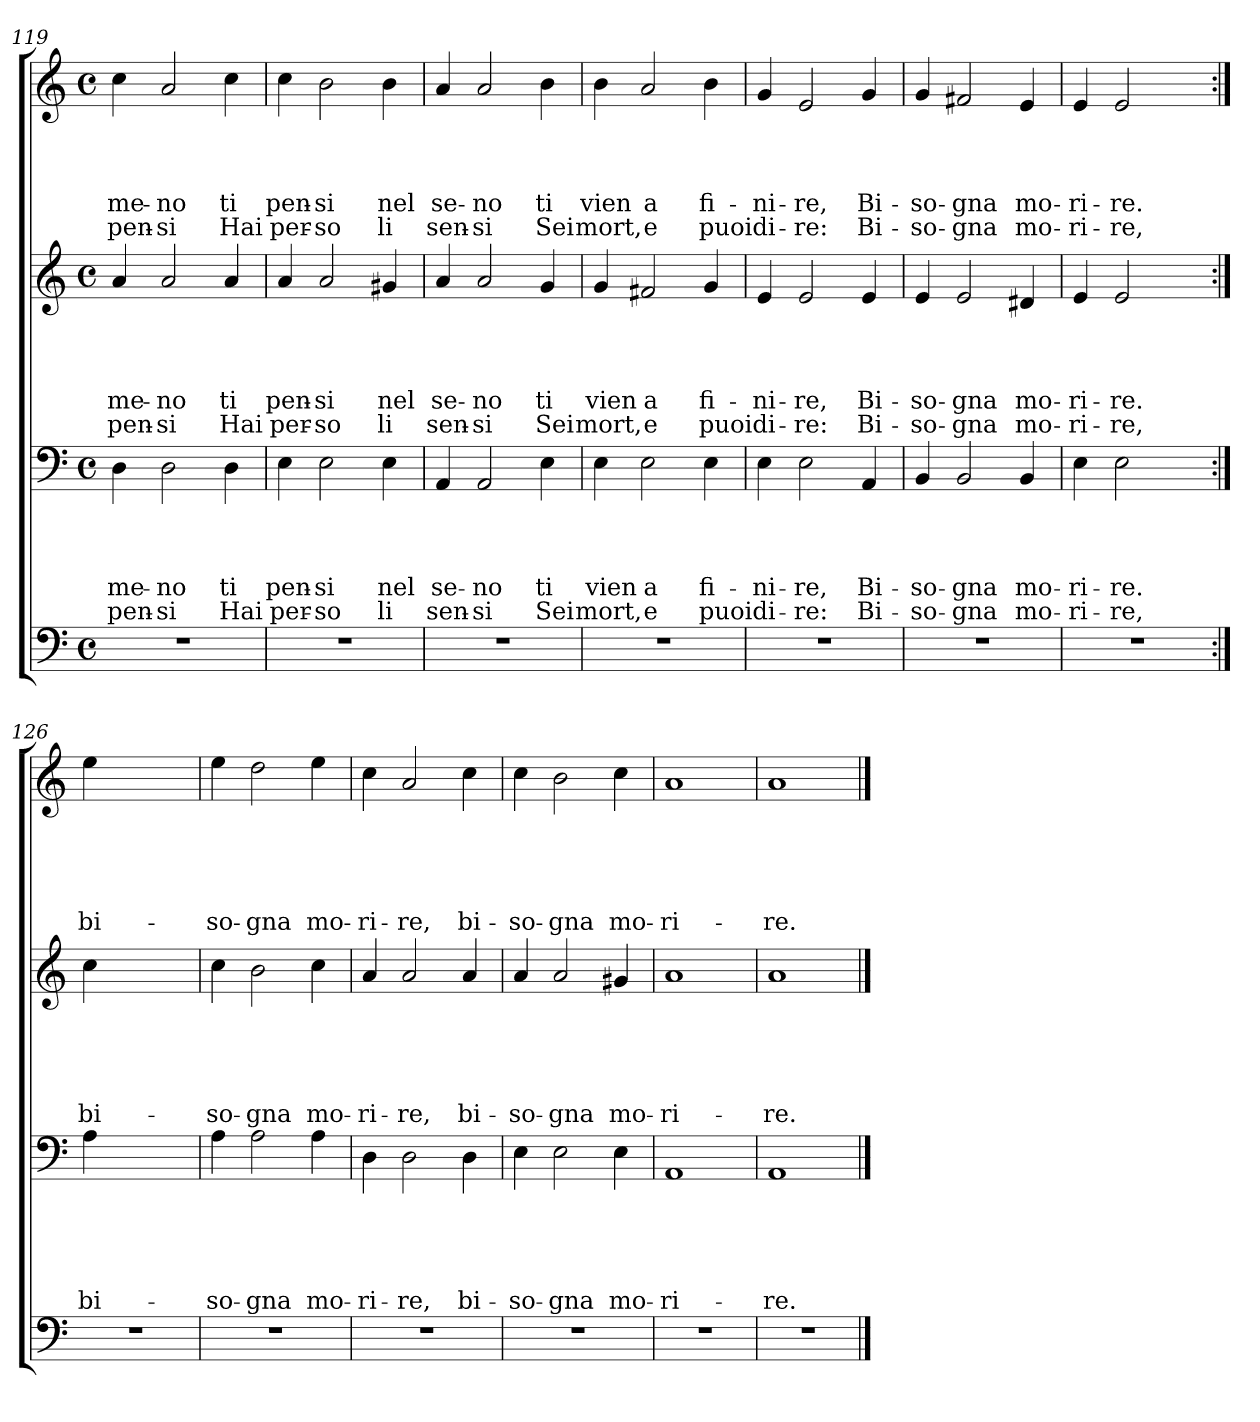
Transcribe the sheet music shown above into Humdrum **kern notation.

**kern	**kern	**text	**text	**text	**text	**text	**kern	**text	**text	**text	**text	**text	**kern	**text	**text	**text	**text	**text
*part4	*part3	*part3	*part3	*part3	*part3	*part3	*part2	*part2	*part2	*part2	*part2	*part2	*part1	*part1	*part1	*part1	*part1	*part1
*staff4	*staff3	*staff3	*staff3	*staff3	*staff3	*staff3	*staff2	*staff2	*staff2	*staff2	*staff2	*staff2	*staff1	*staff1	*staff1	*staff1	*staff1	*staff1
*clefF4	*clefF4	*	*	*	*	*	*clefG2	*	*	*	*	*	*clefG2	*	*	*	*	*
*k[]	*k[]	*	*	*	*	*	*k[]	*	*	*	*	*	*k[]	*	*	*	*	*
*C:	*C:	*	*	*	*	*	*C:	*	*	*	*	*	*C:	*	*	*	*	*
*M4/4	*M4/4	*	*	*	*	*	*M4/4	*	*	*	*	*	*M4/4	*	*	*	*	*
*met(c)	*met(c)	*	*	*	*	*	*met(c)	*	*	*	*	*	*met(c)	*	*	*	*	*
=119	=119	=119	=119	=119	=119	=119	=119	=119	=119	=119	=119	=119	=119	=119	=119	=119	=119	=119
!	!	!	!	!	!LO:LY:b	!LO:LY:b	!	!	!	!	!LO:LY:b	!LO:LY:b	!	!	!	!	!LO:LY:b	!LO:LY:b
1r	4D\	.	.	.	me-	pen-	4a/	.	.	.	me-	pen-	4cc\	.	.	.	me-	pen-
!	!	!	!	!	!LO:LY:b	!LO:LY:b	!	!	!	!	!LO:LY:b	!LO:LY:b	!	!	!	!	!LO:LY:b	!LO:LY:b
.	2D\	.	.	.	-no	-si	2a/	.	.	.	-no	-si	2a/	.	.	.	-no	-si
!	!	!	!	!	!LO:LY:b	!LO:LY:b	!	!	!	!	!LO:LY:b	!LO:LY:b	!	!	!	!	!LO:LY:b	!LO:LY:b
.	4D\	.	.	.	ti	Hai	4a/	.	.	.	ti	Hai	4cc\	.	.	.	ti	Hai
=120	=120	=120	=120	=120	=120	=120	=120	=120	=120	=120	=120	=120	=120	=120	=120	=120	=120	=120
!	!	!	!	!	!LO:LY:b	!LO:LY:b	!	!	!	!	!LO:LY:b	!LO:LY:b	!	!	!	!	!LO:LY:b	!LO:LY:b
1r	4E\	.	.	.	pen-	per-	4a/	.	.	.	pen-	per-	4cc\	.	.	.	pen-	per-
!	!	!	!	!	!LO:LY:b	!LO:LY:b	!	!	!	!	!LO:LY:b	!LO:LY:b	!	!	!	!	!LO:LY:b	!LO:LY:b
.	2E\	.	.	.	-si	-so	2a/	.	.	.	-si	-so	2b\	.	.	.	-si	-so
!	!	!	!	!	!LO:LY:b	!LO:LY:b	!	!	!	!	!LO:LY:b	!LO:LY:b	!	!	!	!	!LO:LY:b	!LO:LY:b
.	4E\	.	.	.	nel	li	4g#X/	.	.	.	nel	li	4b\	.	.	.	nel	li
=121	=121	=121	=121	=121	=121	=121	=121	=121	=121	=121	=121	=121	=121	=121	=121	=121	=121	=121
!	!	!	!	!	!LO:LY:b	!LO:LY:b	!	!	!	!	!LO:LY:b	!LO:LY:b	!	!	!	!	!LO:LY:b	!LO:LY:b
1r	4AA/	.	.	.	se-	sen-	4a/	.	.	.	se-	sen-	4a/	.	.	.	se-	sen-
!	!	!	!	!	!LO:LY:b	!LO:LY:b	!	!	!	!	!LO:LY:b	!LO:LY:b	!	!	!	!	!LO:LY:b	!LO:LY:b
.	2AA/	.	.	.	-no	-si	2a/	.	.	.	-no	-si	2a/	.	.	.	-no	-si
!	!	!	!	!	!LO:LY:b	!LO:LY:b	!	!	!	!	!LO:LY:b	!LO:LY:b	!	!	!	!	!LO:LY:b	!LO:LY:b
.	4E\	.	.	.	ti	Sei	4g/	.	.	.	ti	Sei	4b\	.	.	.	ti	Sei
=122	=122	=122	=122	=122	=122	=122	=122	=122	=122	=122	=122	=122	=122	=122	=122	=122	=122	=122
!	!	!	!	!	!LO:LY:b	!LO:LY:b	!	!	!	!	!LO:LY:b	!LO:LY:b	!	!	!	!	!LO:LY:b	!LO:LY:b
1r	4E\	.	.	.	vien	mort,	4g/	.	.	.	vien	mort,	4b\	.	.	.	vien	mort,
!	!	!	!	!	!LO:LY:b	!LO:LY:b	!	!	!	!	!LO:LY:b	!LO:LY:b	!	!	!	!	!LO:LY:b	!LO:LY:b
.	2E\	.	.	.	a	e	2f#X/	.	.	.	a	e	2a/	.	.	.	a	e
!	!	!	!	!	!LO:LY:b	!LO:LY:b	!	!	!	!	!LO:LY:b	!LO:LY:b	!	!	!	!	!LO:LY:b	!LO:LY:b
.	4E\	.	.	.	fi-	puoi	4g/	.	.	.	fi-	puoi	4b\	.	.	.	fi-	puoi
=123	=123	=123	=123	=123	=123	=123	=123	=123	=123	=123	=123	=123	=123	=123	=123	=123	=123	=123
!	!	!	!	!	!LO:LY:b	!LO:LY:b	!	!	!	!	!LO:LY:b	!LO:LY:b	!	!	!	!	!LO:LY:b	!LO:LY:b
1r	4E\	.	.	.	-ni-	di-	4e/	.	.	.	-ni-	di-	4g/	.	.	.	-ni-	di-
!	!	!	!	!	!LO:LY:b	!LO:LY:b	!	!	!	!	!LO:LY:b	!LO:LY:b	!	!	!	!	!LO:LY:b	!LO:LY:b
.	2E\	.	.	.	-re,	-re:	2e/	.	.	.	-re,	-re:	2e/	.	.	.	-re,	-re:
!	!	!	!	!	!LO:LY:b	!LO:LY:b	!	!	!	!	!LO:LY:b	!LO:LY:b	!	!	!	!	!LO:LY:b	!LO:LY:b
.	4AA/	.	.	.	Bi-	Bi-	4e/	.	.	.	Bi-	Bi-	4g/	.	.	.	Bi-	Bi-
!!LO:LB:g=z
=124	=124	=124	=124	=124	=124	=124	=124	=124	=124	=124	=124	=124	=124	=124	=124	=124	=124	=124
!	!	!	!	!	!LO:LY:b	!LO:LY:b	!	!	!	!	!LO:LY:b	!LO:LY:b	!	!	!	!	!LO:LY:b	!LO:LY:b
1r	4BB/	.	.	.	-so-	-so-	4e/	.	.	.	-so-	-so-	4g/	.	.	.	-so-	-so-
!	!	!	!	!	!LO:LY:b	!LO:LY:b	!	!	!	!	!LO:LY:b	!LO:LY:b	!	!	!	!	!LO:LY:b	!LO:LY:b
.	2BB/	.	.	.	-gna	-gna	2e/	.	.	.	-gna	-gna	2f#X/	.	.	.	-gna	-gna
!	!	!	!	!	!LO:LY:b	!LO:LY:b	!	!	!	!	!LO:LY:b	!LO:LY:b	!	!	!	!	!LO:LY:b	!LO:LY:b
.	4BB/	.	.	.	mo-	mo-	4d#X/	.	.	.	mo-	mo-	4e/	.	.	.	mo-	mo-
=125	=125	=125	=125	=125	=125	=125	=125	=125	=125	=125	=125	=125	=125	=125	=125	=125	=125	=125
!	!	!	!	!	!LO:LY:b	!LO:LY:b	!	!	!	!	!LO:LY:b	!LO:LY:b	!	!	!	!	!LO:LY:b	!LO:LY:b
1r	4E\	.	.	.	-ri-	-ri-	4e/	.	.	.	-ri-	-ri-	4e/	.	.	.	-ri-	-ri-
!	!	!	!	!	!LO:LY:b	!LO:LY:b	!	!	!	!	!LO:LY:b	!LO:LY:b	!	!	!	!	!LO:LY:b	!LO:LY:b
.	2E\	.	.	.	-re.	-re,	2e/	.	.	.	-re.	-re,	2e/	.	.	.	-re.	-re,
.	4ryy	.	.	.	.	.	4ryy	.	.	.	.	.	4ryy	.	.	.	.	.
=126:|!	=126:|!	=126:|!	=126:|!	=126:|!	=126:|!	=126:|!	=126:|!	=126:|!	=126:|!	=126:|!	=126:|!	=126:|!	=126:|!	=126:|!	=126:|!	=126:|!	=126:|!	=126:|!
!	!	!	!	!	!	!LO:LY:b	!	!	!	!	!	!LO:LY:b	!	!	!	!	!	!LO:LY:b
1r	4A\	.	.	.	.	bi-	4cc\	.	.	.	.	bi-	4ee\	.	.	.	.	bi-
.	2.ryy	.	.	.	.	.	2.ryy	.	.	.	.	.	2.ryy	.	.	.	.	.
=127	=127	=127	=127	=127	=127	=127	=127	=127	=127	=127	=127	=127	=127	=127	=127	=127	=127	=127
!	!	!	!	!	!	!LO:LY:b	!	!	!	!	!	!LO:LY:b	!	!	!	!	!	!LO:LY:b
1r	4A\	.	.	.	.	-so-	4cc\	.	.	.	.	-so-	4ee\	.	.	.	.	-so-
!	!	!	!	!	!	!LO:LY:b	!	!	!	!	!	!LO:LY:b	!	!	!	!	!	!LO:LY:b
.	2A\	.	.	.	.	-gna	2b\	.	.	.	.	-gna	2dd\	.	.	.	.	-gna
!	!	!	!	!	!	!LO:LY:b	!	!	!	!	!	!LO:LY:b	!	!	!	!	!	!LO:LY:b
.	4A\	.	.	.	.	mo-	4cc\	.	.	.	.	mo-	4ee\	.	.	.	.	mo-
=128	=128	=128	=128	=128	=128	=128	=128	=128	=128	=128	=128	=128	=128	=128	=128	=128	=128	=128
!	!	!	!	!	!	!LO:LY:b	!	!	!	!	!	!LO:LY:b	!	!	!	!	!	!LO:LY:b
1r	4D\	.	.	.	.	-ri-	4a/	.	.	.	.	-ri-	4cc\	.	.	.	.	-ri-
!	!	!	!	!	!	!LO:LY:b	!	!	!	!	!	!LO:LY:b	!	!	!	!	!	!LO:LY:b
.	2D\	.	.	.	.	-re,	2a/	.	.	.	.	-re,	2a/	.	.	.	.	-re,
!	!	!	!	!	!	!LO:LY:b	!	!	!	!	!	!LO:LY:b	!	!	!	!	!	!LO:LY:b
.	4D\	.	.	.	.	bi-	4a/	.	.	.	.	bi-	4cc\	.	.	.	.	bi-
=129	=129	=129	=129	=129	=129	=129	=129	=129	=129	=129	=129	=129	=129	=129	=129	=129	=129	=129
!	!	!	!	!	!	!LO:LY:b	!	!	!	!	!	!LO:LY:b	!	!	!	!	!	!LO:LY:b
1r	4E\	.	.	.	.	-so-	4a/	.	.	.	.	-so-	4cc\	.	.	.	.	-so-
!	!	!	!	!	!	!LO:LY:b	!	!	!	!	!	!LO:LY:b	!	!	!	!	!	!LO:LY:b
.	2E\	.	.	.	.	-gna	2a/	.	.	.	.	-gna	2b\	.	.	.	.	-gna
!	!	!	!	!	!	!LO:LY:b	!	!	!	!	!	!LO:LY:b	!	!	!	!	!	!LO:LY:b
.	4E\	.	.	.	.	mo-	4g#X/	.	.	.	.	mo-	4cc\	.	.	.	.	mo-
=130	=130	=130	=130	=130	=130	=130	=130	=130	=130	=130	=130	=130	=130	=130	=130	=130	=130	=130
!	!	!	!	!	!	!LO:LY:b	!	!	!	!	!	!LO:LY:b	!	!	!	!	!	!LO:LY:b
1r	1AA	.	.	.	.	-ri-	1a	.	.	.	.	-ri-	1a	.	.	.	.	-ri-
=131	=131	=131	=131	=131	=131	=131	=131	=131	=131	=131	=131	=131	=131	=131	=131	=131	=131	=131
!	!	!	!	!	!	!LO:LY:b	!	!	!	!	!	!LO:LY:b	!	!	!	!	!	!LO:LY:b
1r	1AA	.	.	.	.	-re.	1a	.	.	.	.	-re.	1a	.	.	.	.	-re.
==	==	==	==	==	==	==	==	==	==	==	==	==	==	==	==	==	==	==
*-	*-	*-	*-	*-	*-	*-	*-	*-	*-	*-	*-	*-	*-	*-	*-	*-	*-	*-
